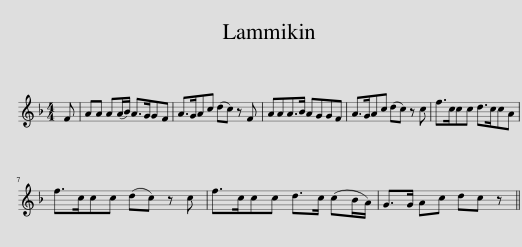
X:1
L:1/8
M:4/4
I:linebreak $
K:F
V:1 treble
V:1
 F | AA A(A/B/) A>GGF | A>GAc (dc) z F | AAA>B AGGF | A>GAc (dc) z c | %5
 f>ccc d>ccA |$ f>ccc (dc) z c | f>ccc d>c (cB/A/) | G>G Ac dc z || %9
